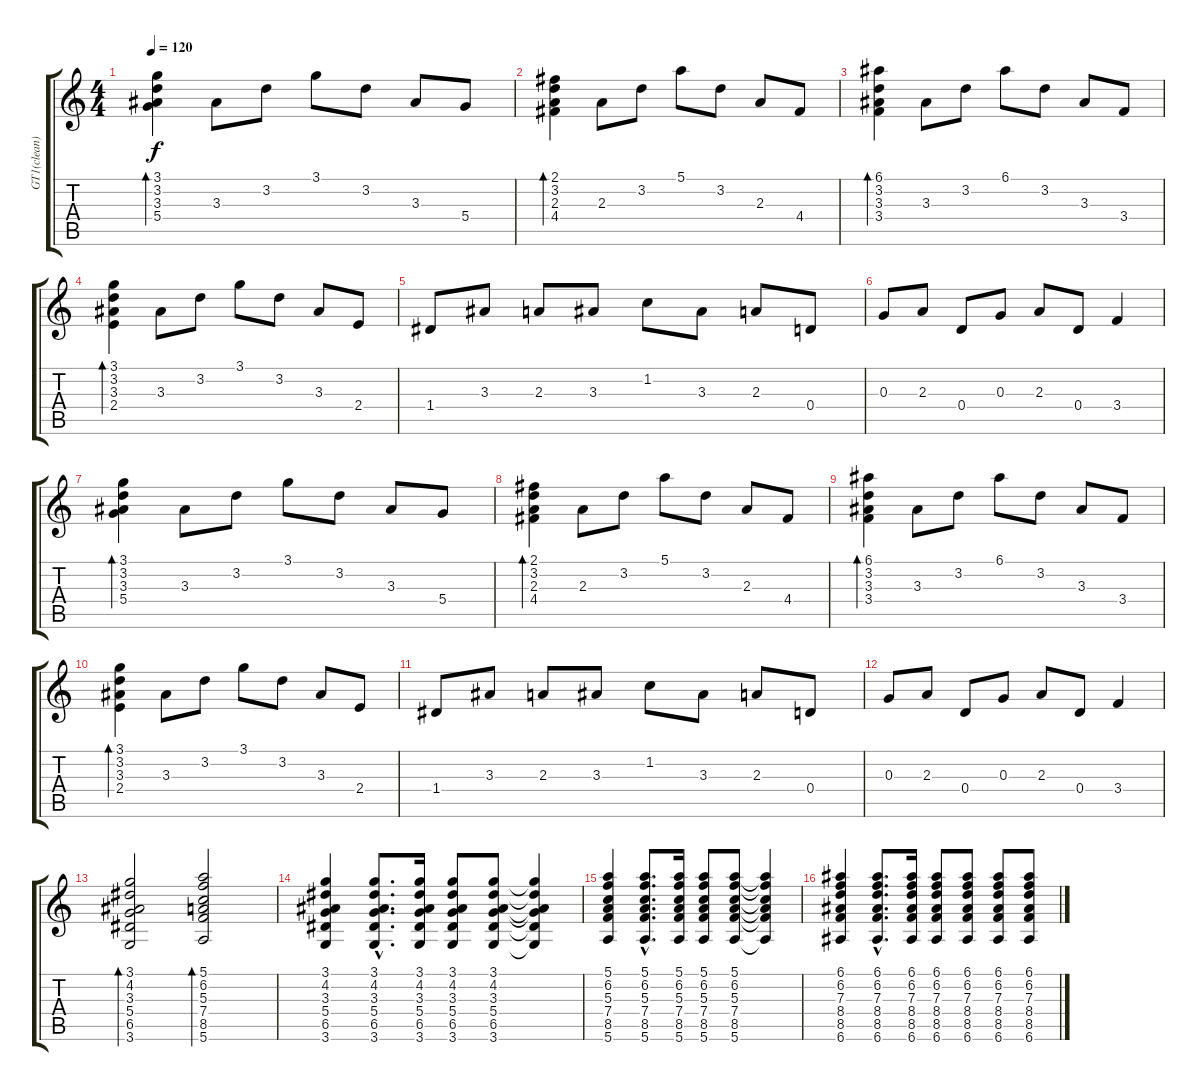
\track ("GT1(clean)" "GT1(clean)") {instrument acousticguitarnylon}
\staff {score tabs}
\tuning (E4 B3 G3 D3 A2 E2) {hide}
\ts (4 4)
\tempo 120
\clef g2
\ks c
(3.1 3.2 3.3 5.4).4{bd 240 dy f instrument acousticguitarnylon} 3.3.8 3.2.8 3.1.8 3.2.8 3.3.8 5.4.8 |
(2.1 3.2 2.3 4.4).4{bd 240} 2.3.8 3.2.8 5.1.8 3.2.8 2.3.8 4.4.8 |
(6.1 3.2 3.3 3.4).4{bd 240} 3.3.8 3.2.8 6.1.8 3.2.8 3.3.8 3.4.8 |
(3.1 3.2 3.3 2.4).4{bd 240} 3.3.8 3.2.8 3.1.8 3.2.8 3.3.8 2.4.8 |
1.4.8 3.3.8 2.3.8 3.3.8 1.2.8 3.3.8 2.3.8 0.4.8 |
0.3.8 2.3.8 0.4.8 0.3.8 2.3.8 0.4.8 3.4.4 |
(3.1 3.2 3.3 5.4).4{bd 240} 3.3.8 3.2.8 3.1.8 3.2.8 3.3.8 5.4.8 |
(2.1 3.2 2.3 4.4).4{bd 240} 2.3.8 3.2.8 5.1.8 3.2.8 2.3.8 4.4.8 |
(6.1 3.2 3.3 3.4).4{bd 240} 3.3.8 3.2.8 6.1.8 3.2.8 3.3.8 3.4.8 |
(3.1 3.2 3.3 2.4).4{bd 240} 3.3.8 3.2.8 3.1.8 3.2.8 3.3.8 2.4.8 |
1.4.8 3.3.8 2.3.8 3.3.8 1.2.8 3.3.8 2.3.8 0.4.8 |
0.3.8 2.3.8 0.4.8 0.3.8 2.3.8 0.4.8 3.4.4 |
(3.1 4.2 3.3 5.4 6.5 3.6).2{bd 240} (5.1 6.2 5.3 7.4 8.5 5.6).2{bd 240} |
(3.1 4.2 3.3 5.4 6.5 3.6).4 (3.1{hac} 4.2{hac} 3.3{hac} 5.4{hac} 6.5{hac} 3.6{hac}).8{d} (3.1 4.2 3.3 5.4 6.5 3.6).16 (3.1 4.2 3.3 5.4 6.5 3.6).8 (3.1 4.2 3.3 5.4 6.5 3.6).8 (3.1{t} 4.2{t} 3.3{t} 5.4{t} 6.5{t} 3.6{t}).4 |
(5.1 6.2 5.3 7.4 8.5 5.6).4 (5.1{hac} 6.2{hac} 5.3{hac} 7.4{hac} 8.5{hac} 5.6{hac}).8{d} (5.1 6.2 5.3 7.4 8.5 5.6).16 (5.1 6.2 5.3 7.4 8.5 5.6).8 (5.1 6.2 5.3 7.4 8.5 5.6).8 (5.1{t} 6.2{t} 5.3{t} 7.4{t} 8.5{t} 5.6{t}).4 |
(6.1 6.2 7.3 8.4 8.5 6.6).4 (6.1{hac} 6.2{hac} 7.3{hac} 8.4{hac} 8.5{hac} 6.6{hac}).8{d} (6.1 6.2 7.3 8.4 8.5 6.6).16 (6.1 6.2 7.3 8.4 8.5 6.6).8 (6.1 6.2 7.3 8.4 8.5 6.6).8 (6.1 6.2 7.3 8.4 8.5 6.6).8 (6.1 6.2 7.3 8.4 8.5 6.6).8
